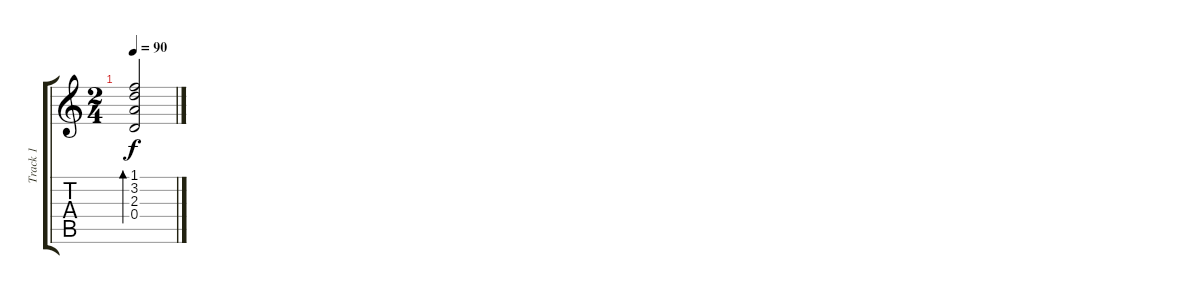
\track ("Track 1" "Track 1") {instrument acousticguitarnylon}
\staff {score tabs}
\tuning (E4 B3 G3 D3 A2 E2) {hide}
\ts (2 4)
\tempo 90
\clef g2
\ks c
(1.1 3.2 2.3 0.4).2{bd 240 dy f}
